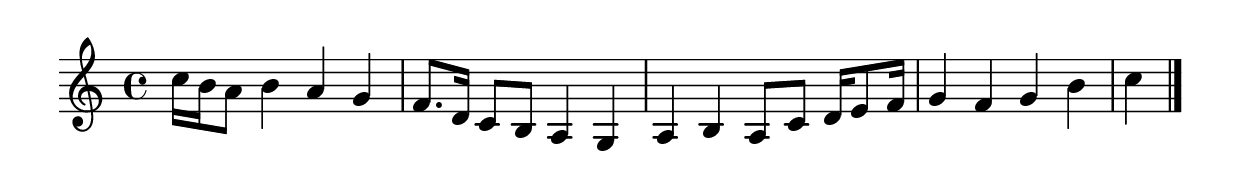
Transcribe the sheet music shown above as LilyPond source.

#(set-global-staff-size 25)
\paper {indent = 0\cm}
\header{tagline = ""}

\score{
 << 

\absolute {
\override Score.BarNumber.break-visibility = ##(#f #f #f) c''16 b'16 a'8 b'4 a'4 g'4 f'8. d'16 c'8 b8 a4 g4 a4 b4 a8 c'8 d'16 e'8 f'16 g'4 f'4 g'4 b'4 c''4 \bar"|."
}

>>
\midi{}
\layout{}
}
